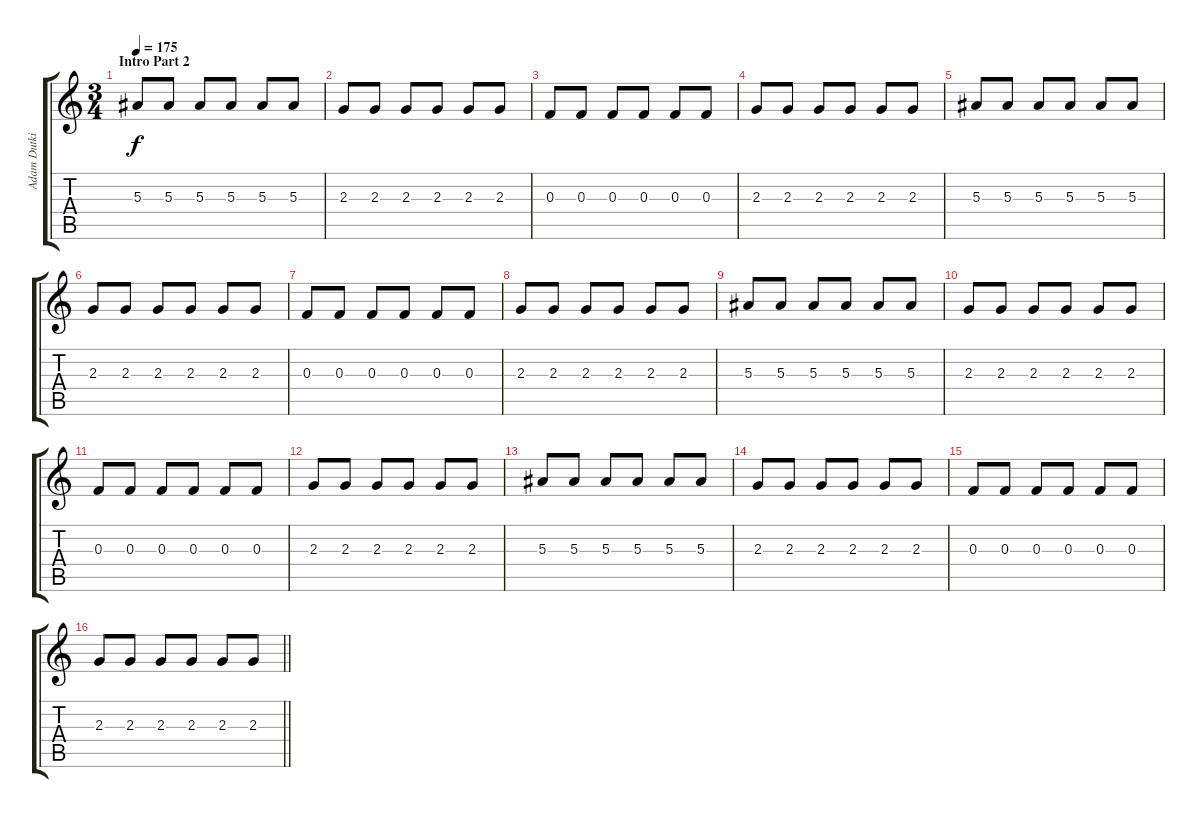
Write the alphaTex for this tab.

\track ("Adam Dutkiewicz" "Adam Dutki") {instrument distortionguitar}
\staff {score tabs}
\tuning (D4 A3 F3 C3 G2 C2) {hide}
\ts (3 4)
\section ("" "Intro Part 2")
\tempo 175
\clef g2
\ks c
5.3.8{dy f} 5.3.8 5.3.8 5.3.8 5.3.8 5.3.8 |
2.3.8 2.3.8 2.3.8 2.3.8 2.3.8 2.3.8 |
0.3.8 0.3.8 0.3.8 0.3.8 0.3.8 0.3.8 |
2.3.8 2.3.8 2.3.8 2.3.8 2.3.8 2.3.8 |
5.3.8 5.3.8 5.3.8 5.3.8 5.3.8 5.3.8 |
2.3.8 2.3.8 2.3.8 2.3.8 2.3.8 2.3.8 |
0.3.8 0.3.8 0.3.8 0.3.8 0.3.8 0.3.8 |
2.3.8 2.3.8 2.3.8 2.3.8 2.3.8 2.3.8 |
5.3.8 5.3.8 5.3.8 5.3.8 5.3.8 5.3.8 |
2.3.8 2.3.8 2.3.8 2.3.8 2.3.8 2.3.8 |
0.3.8 0.3.8 0.3.8 0.3.8 0.3.8 0.3.8 |
2.3.8 2.3.8 2.3.8 2.3.8 2.3.8 2.3.8 |
5.3.8 5.3.8 5.3.8 5.3.8 5.3.8 5.3.8 |
2.3.8 2.3.8 2.3.8 2.3.8 2.3.8 2.3.8 |
0.3.8 0.3.8 0.3.8 0.3.8 0.3.8 0.3.8 |
\barLineRight lightlight
2.3.8 2.3.8 2.3.8 2.3.8 2.3.8 2.3.8
